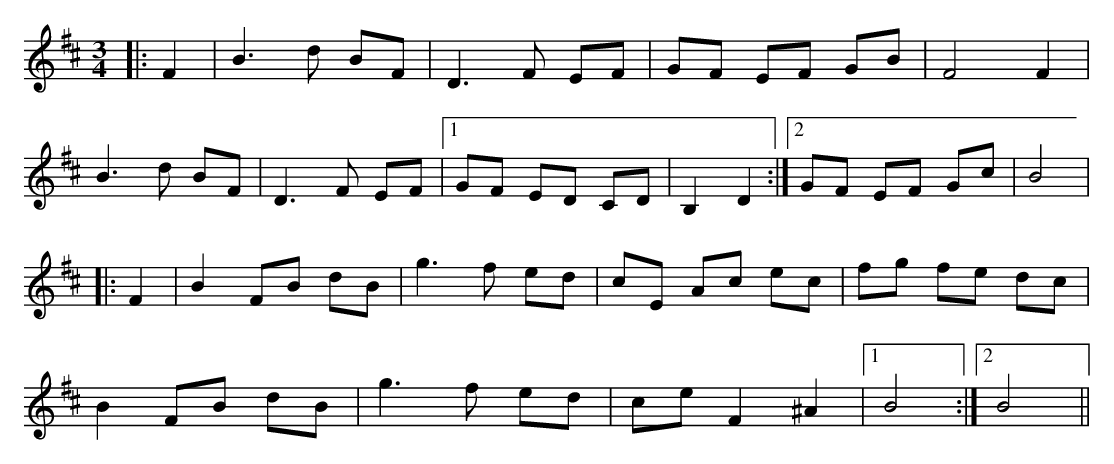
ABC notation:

X:1
M:3/4
K:Bmin
|:F2|B3d BF|D3F EF|GF EF GB|F4F2|
B3d BF|D3F EF|1 GF ED CD|B,2D2:|2 GF EF Gc|B4|
|:F2|B2 FB dB|g3f ed|cE Ac ec|fg fe dc|
B2 FB dB|g3f ed|ce F2 ^A2|1 B4:|2 B4||
